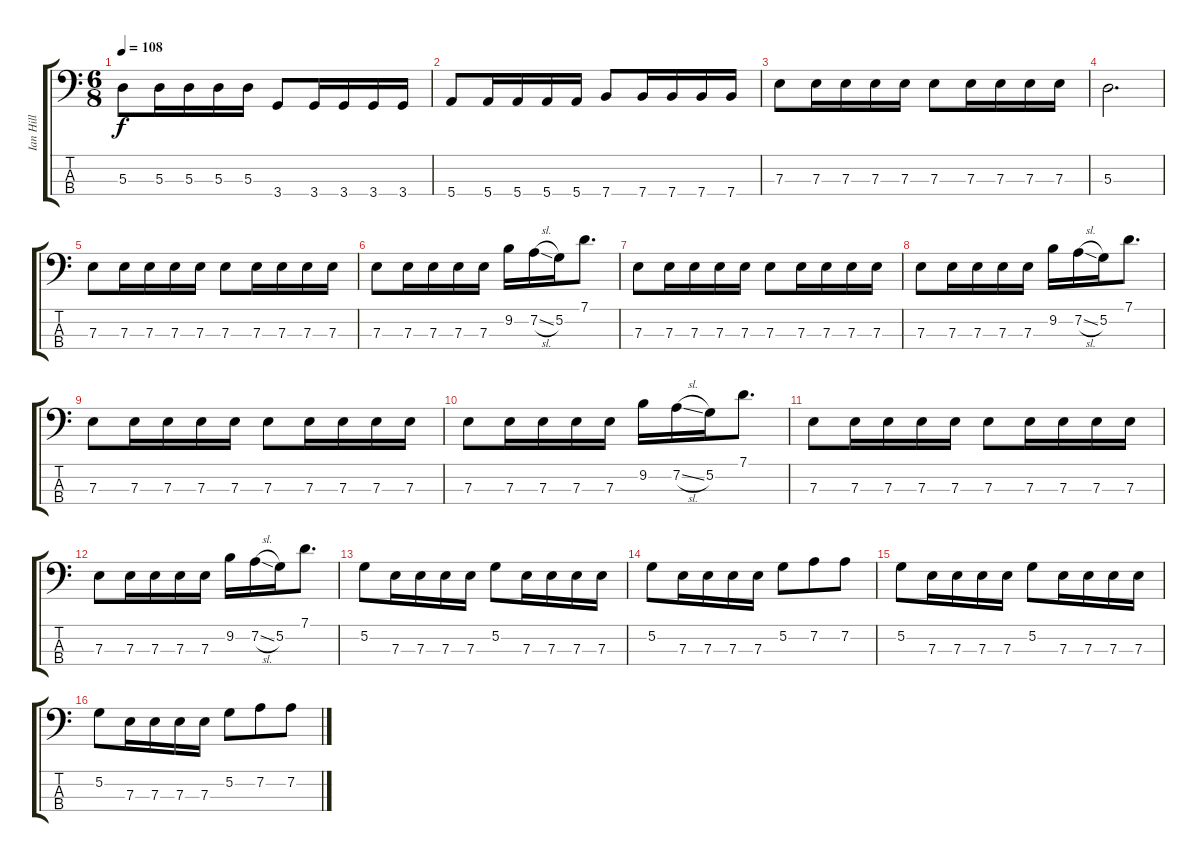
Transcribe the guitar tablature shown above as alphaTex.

\track ("Ian Hill" "Ian Hill") {instrument electricbassfinger}
\staff {score tabs}
\tuning (G2 D2 A1 E1) {hide}
\ts (6 8)
\tempo 108
\clef f4
\ks c
5.3.8{dy f} 5.3.16 5.3.16 5.3.16 5.3.16 3.4.8 3.4.16 3.4.16 3.4.16 3.4.16 |
5.4.8 5.4.16 5.4.16 5.4.16 5.4.16 7.4.8 7.4.16 7.4.16 7.4.16 7.4.16 |
7.3.8 7.3.16 7.3.16 7.3.16 7.3.16 7.3.8 7.3.16 7.3.16 7.3.16 7.3.16 |
5.3.2{d} |
7.3.8 7.3.16 7.3.16 7.3.16 7.3.16 7.3.8 7.3.16 7.3.16 7.3.16 7.3.16 |
7.3.8 7.3.16 7.3.16 7.3.16 7.3.16 9.2.16 7.2{sl}.16 5.2.16 7.1.8{d} |
7.3.8 7.3.16 7.3.16 7.3.16 7.3.16 7.3.8 7.3.16 7.3.16 7.3.16 7.3.16 |
7.3.8 7.3.16 7.3.16 7.3.16 7.3.16 9.2.16 7.2{sl}.16 5.2.16 7.1.8{d} |
7.3.8 7.3.16 7.3.16 7.3.16 7.3.16 7.3.8 7.3.16 7.3.16 7.3.16 7.3.16 |
7.3.8 7.3.16 7.3.16 7.3.16 7.3.16 9.2.16 7.2{sl}.16 5.2.16 7.1.8{d} |
7.3.8 7.3.16 7.3.16 7.3.16 7.3.16 7.3.8 7.3.16 7.3.16 7.3.16 7.3.16 |
7.3.8 7.3.16 7.3.16 7.3.16 7.3.16 9.2.16 7.2{sl}.16 5.2.16 7.1.8{d} |
5.2.8 7.3.16 7.3.16 7.3.16 7.3.16 5.2.8 7.3.16 7.3.16 7.3.16 7.3.16 |
5.2.8 7.3.16 7.3.16 7.3.16 7.3.16 5.2.8 7.2.8 7.2.8 |
5.2.8 7.3.16 7.3.16 7.3.16 7.3.16 5.2.8 7.3.16 7.3.16 7.3.16 7.3.16 |
5.2.8 7.3.16 7.3.16 7.3.16 7.3.16 5.2.8 7.2.8 7.2.8
